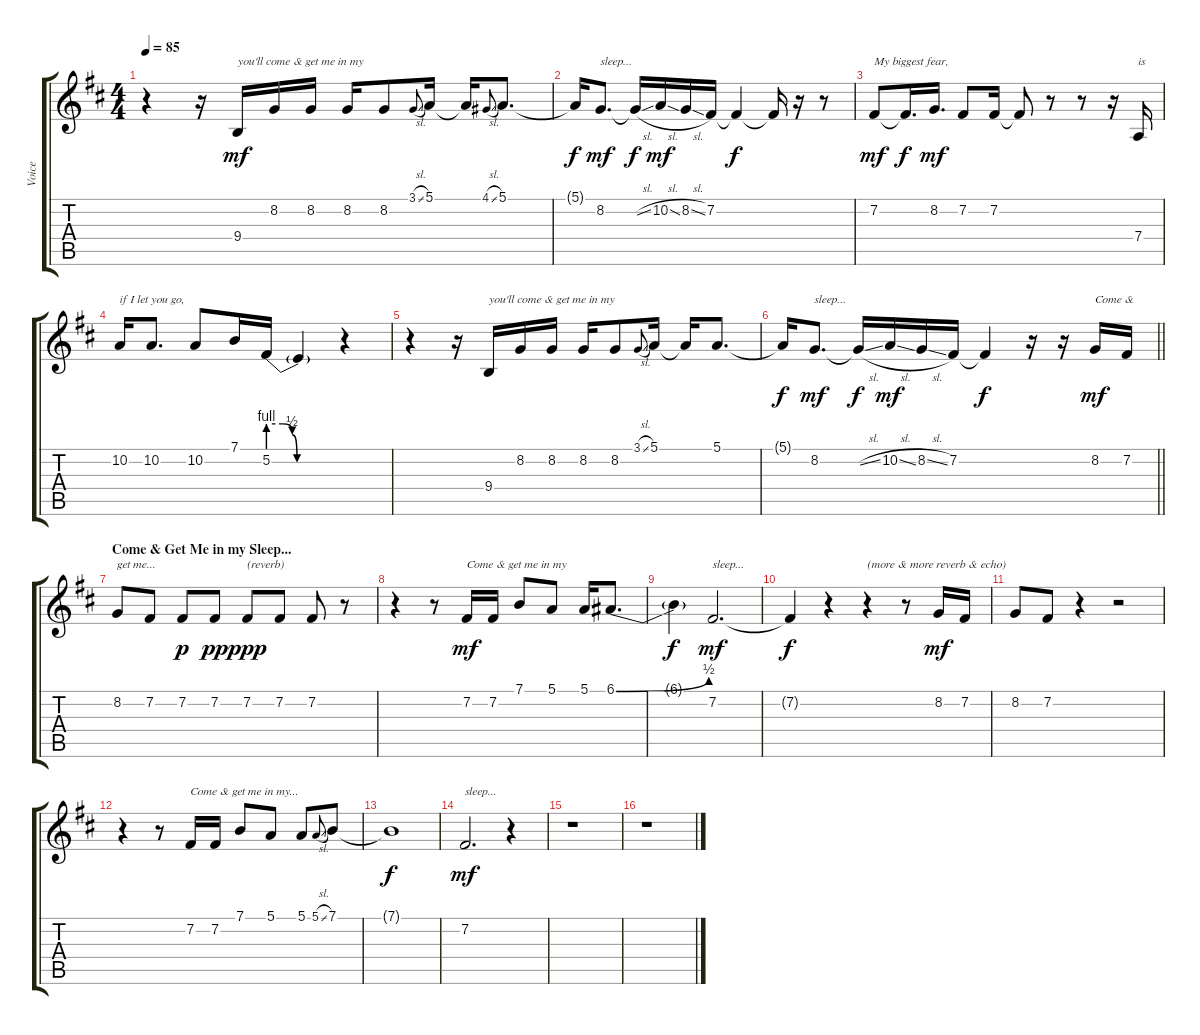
\track ("Voice" "Voice") {instrument tuba}
\staff {score tabs}
\tuning (E4 B3 G3 D3 A2 E2) {hide}
\ts (4 4)
\tempo 85
\clef g2
\ks bminor
r.4{dy mf} r.16 9.4.16{txt "you'll come & get me in my"} 8.2.16 8.2.16 8.2.16 8.2.8 3.1{sl}.8{gr onbeat} 5.1.16 5.1{t}.16 4.1{sl}.8{gr onbeat} 5.1.8{d} |
5.1{t}.16{dy f} 8.2.8{d txt "sleep..." dy mf} 8.2{sl t}.16{dy f} 10.2{sl}.16{dy mf} 8.2{sl}.16 7.2.16 7.2{t}.4{dy f} 7.2{t}.16 r.16 r.8 |
7.2.8{txt "My biggest fear," dy mf} 7.2{t}.16{d dy f} 8.2.16{d dy mf} 7.2.8 7.2.16 7.2{t}.8 r.8 r.8 r.16 7.4.16{txt "is"} |
10.2.16{txt "if I let you go,"} 10.2.8{d} 10.2.8 7.1.16 5.2{be (custom 0 4 12 4 20 2 24 0 60 0)}.16 5.2{t}.4 r.4 |
r.4 r.16 9.4.16{txt "you'll come & get me in my "} 8.2.16 8.2.16 8.2.16 8.2.8 3.1{sl}.8{gr onbeat} 5.1.16 5.1{t}.16 5.1.8{d} |
\barLineRight lightlight
5.1{t}.16{dy f} 8.2.8{d txt "sleep..." dy mf} 8.2{sl t}.16{dy f} 10.2{sl}.16{dy mf} 8.2{sl}.16 7.2.16 7.2{t}.4{dy f} r.16 r.16 8.2.16{txt "Come & " dy mf} 7.2.16 |
\section ("" "Come & Get Me in my Sleep...")
8.2.8{txt "get me..."} 7.2.8 7.2.8{dy p} 7.2.8{dy pp} 7.2.8{txt "(reverb)" dy ppp} 7.2.8 7.2.8 r.8 |
r.4 r.8 7.2.16{txt "Come & get me in my" dy mf} 7.2.16 7.1.8 5.1.8 5.1.16 6.1{be (bend 0 0 60 2)}.8{d} |
6.1{t}.4{dy f} 7.2.2{d txt "sleep..." dy mf volume 2} |
7.2{t}.4{dy f} r.4 r.4{txt "(more & more reverb & echo)" volume 7} r.8 8.2.16{dy mf} 7.2.16 |
8.2.8 7.2.8 r.4 r.2{volume 6} |
r.4 r.8 7.2.16{txt "Come & get me in my..."} 7.2.16 7.1.8 5.1.8 5.1.8 5.1{sl}.8{gr onbeat} 7.1.8 |
7.1{t}.1{dy f} |
7.2.2{d txt "sleep..." dy mf} r.4 |
r.1 |
r.1
